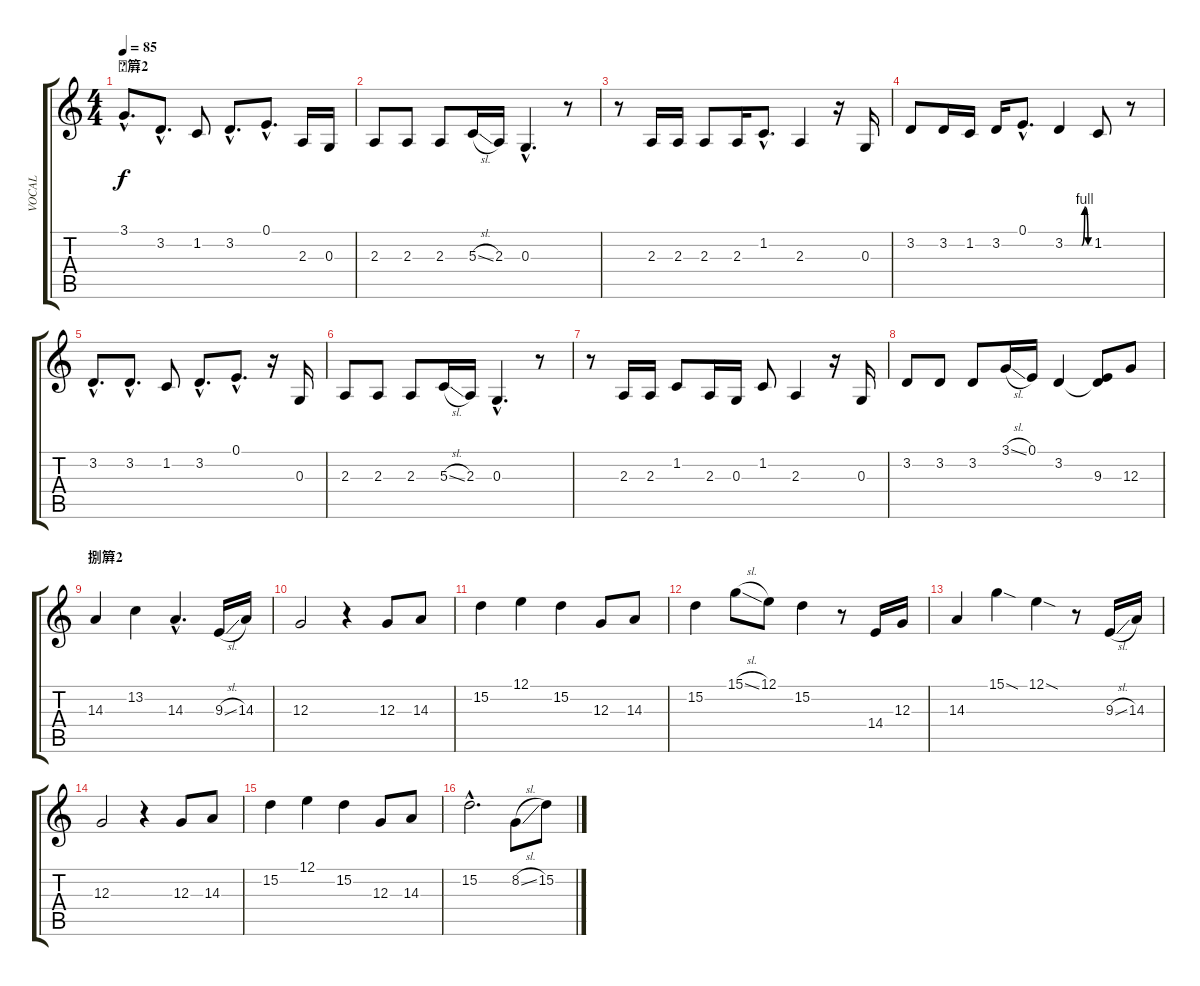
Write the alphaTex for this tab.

\track ("VOCAL" "VOCAL") {instrument tenorsax}
\staff {score tabs}
\tuning (E4 B3 G3 D3 A2 E2) {hide}
\ts (4 4)
\section ("" "簈2")
\tempo 85
\clef g2
\ks c
3.1{hac}.8{d dy f instrument tenorsax} 3.2{hac}.8{d} 1.2.8 3.2{hac}.8{d} 0.1{hac}.8{d} 2.3.16 0.3.16 |
2.3.8 2.3.8 2.3.8 5.3{sl}.16 2.3.16 0.3{hac}.4{d} r.8 |
r.8 2.3.16 2.3.16 2.3.8 2.3.16 1.2{hac}.8{d} 2.3.4 r.16 0.3.16 |
3.2.8 3.2.16 1.2.16 3.2.16 0.1{hac}.8{d} 3.2{be (custom 0 0 40 0 47 4 55 0 60 0)}.4 1.2.8 r.8 |
3.2{hac}.8{d} 3.2{hac}.8{d} 1.2.8 3.2{hac}.8{d} 0.1{hac}.8{d} r.16 0.3.16 |
2.3.8 2.3.8 2.3.8 5.3{sl}.16 2.3.16 0.3{hac}.4{d} r.8 |
r.8 2.3.16 2.3.16 1.2.8 2.3.16 0.3.16 1.2.8 2.3.4 r.16 0.3.16 |
3.2.8 3.2.8 3.2.8 3.1{sl}.16 0.1.16 3.2.4 (3.2{t} 9.3).8{instrument violin} 12.3.8 |
\section ("" "捌簈2")
14.3.4{instrument violin} 13.2.4 14.3{hac}.4{d} 9.3{sl}.16 14.3.16 |
12.3.2{instrument violin} r.4 12.3.8 14.3.8 |
15.2.4{instrument violin} 12.1.4 15.2.4 12.3.8 14.3.8 |
15.2.4{instrument violin} 15.1{sl}.8 12.1.8 15.2.4 r.8 14.4.16 12.3.16 |
14.3.4{instrument violin} 15.1{sod}.4 12.1{sod}.4 r.8 9.3{sl}.16 14.3.16 |
12.3.2{instrument violin} r.4 12.3.8 14.3.8 |
15.2.4{instrument violin} 12.1.4 15.2.4 12.3.8 14.3.8 |
15.2{hac}.2{d instrument violin} 8.2{sl}.8 15.2.8
